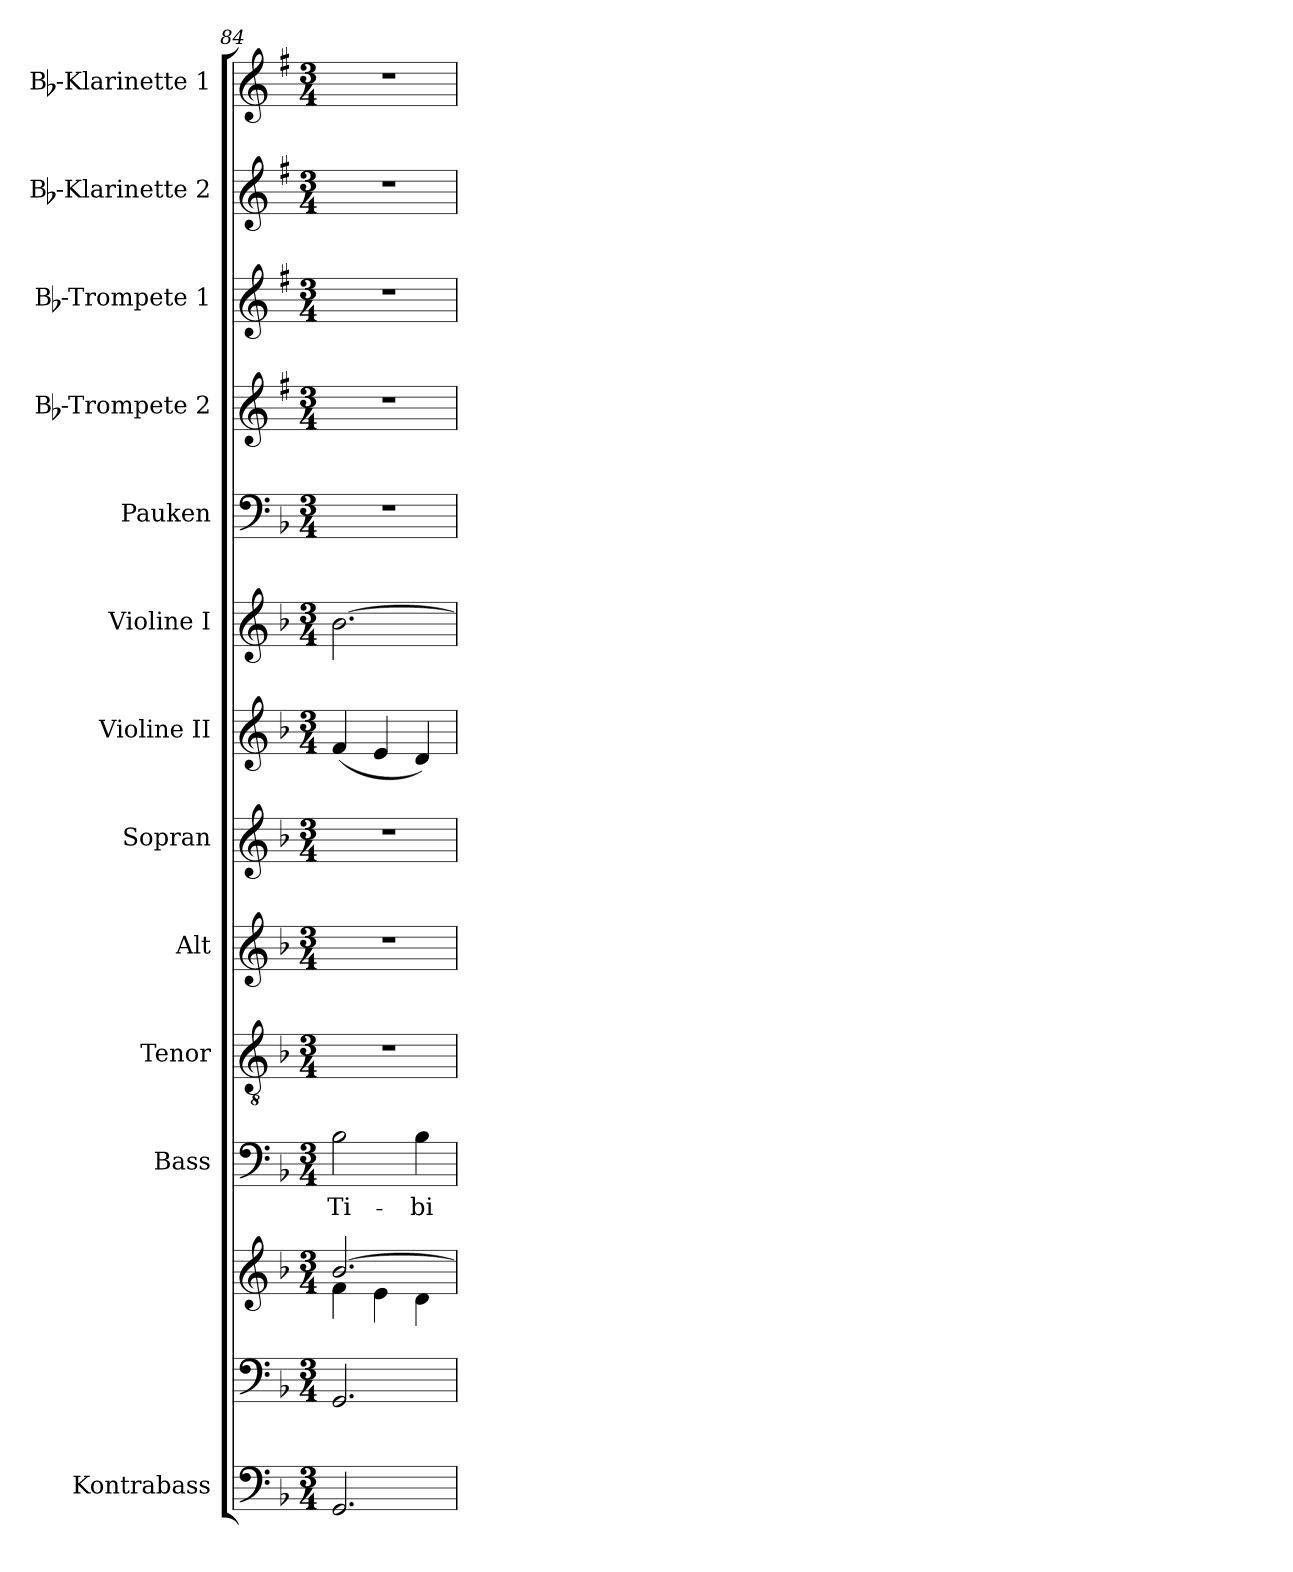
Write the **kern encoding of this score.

**kern	**kern	**kern	**kern	**text	**kern	**kern	**kern	**kern	**kern	**kern	**kern	**kern	**kern	**kern
*part13	*part12	*part12	*part11	*part11	*part10	*part9	*part8	*part7	*part6	*part5	*part4	*part3	*part2	*part1
*staff14	*staff13	*staff12	*staff11	*staff11	*staff10	*staff9	*staff8	*staff7	*staff6	*staff5	*staff4	*staff3	*staff2	*staff1
*I"Kontrabass	*	*	*I"Bass	*	*I"Tenor	*I"Alt	*I"Sopran	*I"Violine II	*I"Violine I	*I"Pauken	*I"Bb-Trompete 2	*I"Bb-Trompete 1	*I"Bb-Klarinette 2	*I"Bb-Klarinette 1
*I'Kb.	*	*	*I'B.	*	*I'T.	*I'A.	*I'S.	*I'Vl. II	*I'Vl. I	*I'Pk.	*I'Bb Trp. 2	*I'Bb Trp. 1	*I'Bb Kl. 2	*I'Bb Kl. 1
*clefF4	*clefF4	*clefG2	*clefF4	*	*clefGv2	*clefG2	*clefG2	*clefG2	*clefG2	*clefF4	*clefG2	*clefG2	*clefG2	*clefG2
*ITrd7c12	*	*	*	*	*	*	*	*	*	*	*ITrd1c2	*ITrd1c2	*ITrd1c2	*ITrd1c2
*k[b-]	*k[b-]	*k[b-]	*k[b-]	*	*k[b-]	*k[b-]	*k[b-]	*k[b-]	*k[b-]	*k[b-]	*k[b-]	*k[b-]	*k[b-]	*k[b-]
*F:	*F:	*F:	*F:	*	*F:	*F:	*F:	*F:	*F:	*F:	*F:	*F:	*F:	*F:
*M3/4	*M3/4	*M3/4	*M3/4	*	*M3/4	*M3/4	*M3/4	*M3/4	*M3/4	*M3/4	*M3/4	*M3/4	*M3/4	*M3/4
=84	=84	=84	=84	=84	=84	=84	=84	=84	=84	=84	=84	=84	=84	=84
*	*	*^	*	*	*	*	*	*	*	*	*	*	*	*
!	!	!	!	!	!LO:LY:b	!	!	!	!	!	!	!	!	!	!
2.GGG/	2.GG/	[>2.b-/	4f\	2B-\	Ti-	2.r	2.r	2.r	(<4f/	[2.b-\	2.r	2.r	2.r	2.r	2.r
.	.	.	4e\	.	.	.	.	.	4e/	.	.	.	.	.	.
!	!	!	!	!	!LO:LY:b	!	!	!	!	!	!	!	!	!	!
.	.	.	4d\	4B-\	-bi	.	.	.	4d/)	.	.	.	.	.	.
*	*	*v	*v	*	*	*	*	*	*	*	*	*	*	*	*
=	=	=	=	=	=	=	=	=	=	=	=	=	=	=
*-	*-	*-	*-	*-	*-	*-	*-	*-	*-	*-	*-	*-	*-	*-
